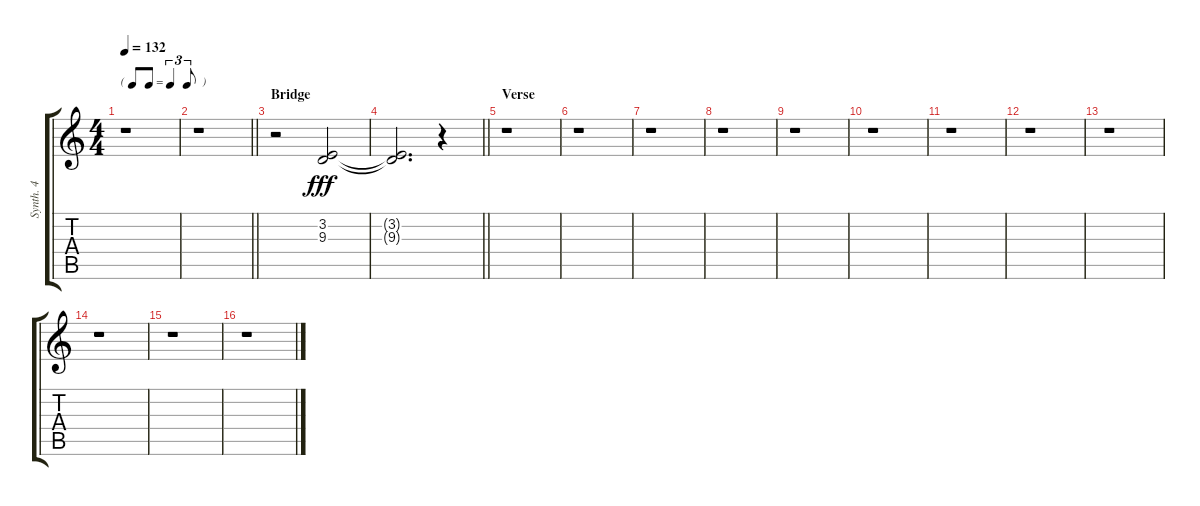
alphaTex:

\track ("Synth. 4" "Synth. 4") {instrument pad7halo}
\staff {score tabs}
\tuning (E4 B3 G3 D3 A2 E2) {hide}
\ts (4 4)
\tf triplet8th
\tempo 132
\clef g2
\ks c
r.1{dy mf} |
\barLineRight lightlight
r.1{volume 0} |
\section ("" "Bridge")
r.2 (3.2 9.3).2{dy fff volume 13 balance 16} |
\barLineRight lightlight
(3.2{t} 9.3{t}).2{d} r.4 |
\section ("" "Verse")
r.1 |
r.1 |
r.1 |
r.1 |
r.1 |
r.1 |
r.1 |
r.1 |
r.1 |
r.1 |
r.1 |
r.1{volume 0 balance 16}
